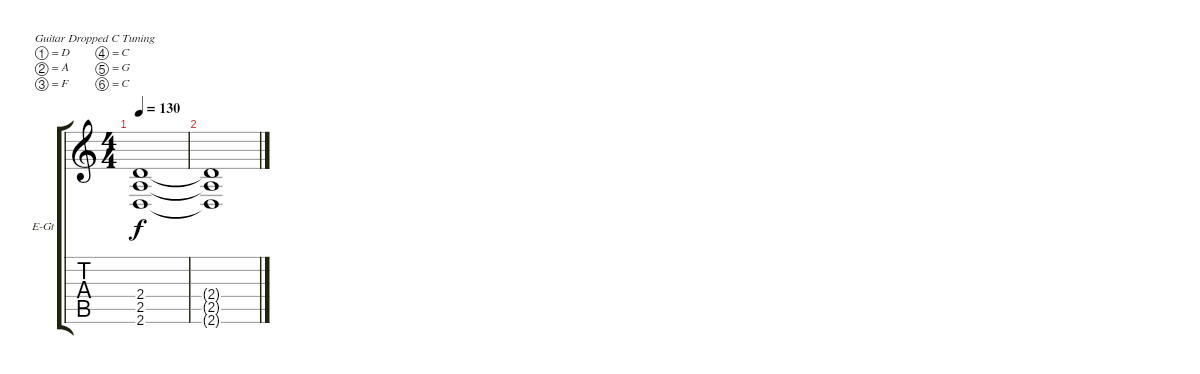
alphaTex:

\bracketExtendMode groupsimilarinstruments
\firstSystemTrackNameOrientation horizontal
\otherSystemsTrackNameOrientation horizontal
\track ("Traccia 1" "E-Gt") {instrument distortionguitar}
\staff {score tabs}
\tuning (D4 A3 F3 C3 G2 C2)
\ts (4 4)
\tempo 130
\clef g2
\ks c
(2.4{t} 2.5{t} 2.6{t}).1{dy f} |
(2.4{t} 2.5{t} 2.6{t}).1
